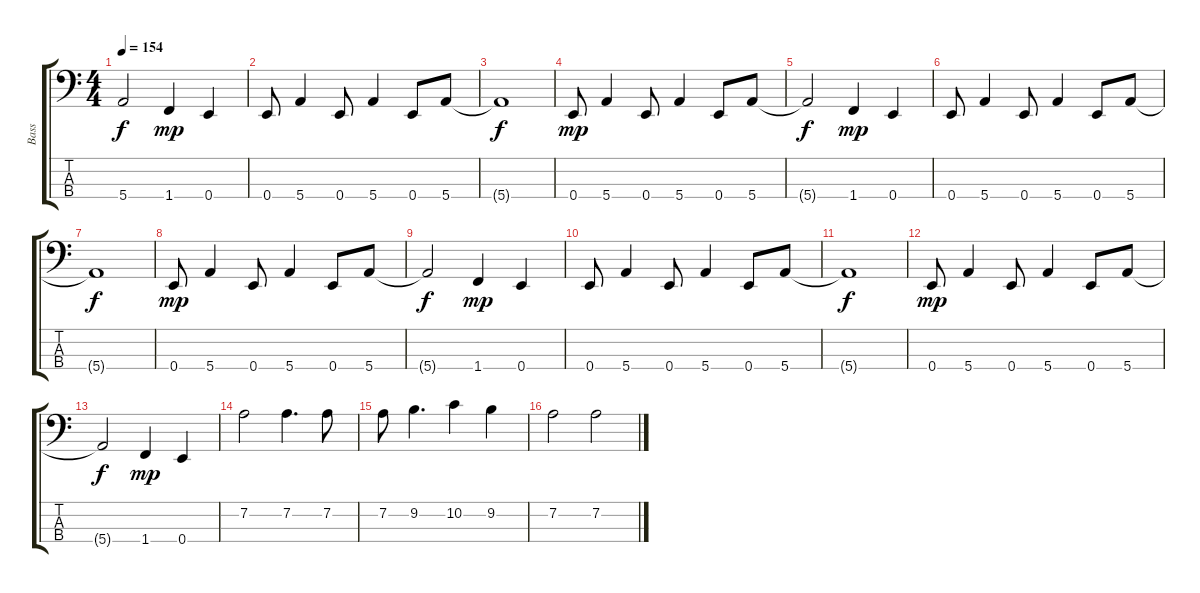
\track ("Bass" "Bass") {instrument electricbassfinger}
\staff {score tabs}
\tuning (G2 D2 A1 E1) {hide}
\ts (4 4)
\tempo 154
\clef f4
\ks c
5.4{t}.2{dy f} 1.4.4{dy mp} 0.4.4 |
0.4.8 5.4.4 0.4.8 5.4.4 0.4.8 5.4.8 |
5.4{t}.1{dy f} |
0.4.8{dy mp} 5.4.4 0.4.8 5.4.4 0.4.8 5.4.8 |
5.4{t}.2{dy f} 1.4.4{dy mp} 0.4.4 |
0.4.8 5.4.4 0.4.8 5.4.4 0.4.8 5.4.8 |
5.4{t}.1{dy f} |
0.4.8{dy mp} 5.4.4 0.4.8 5.4.4 0.4.8 5.4.8 |
5.4{t}.2{dy f} 1.4.4{dy mp} 0.4.4 |
0.4.8 5.4.4 0.4.8 5.4.4 0.4.8 5.4.8 |
5.4{t}.1{dy f} |
0.4.8{dy mp} 5.4.4 0.4.8 5.4.4 0.4.8 5.4.8 |
5.4{t}.2{dy f} 1.4.4{dy mp} 0.4.4 |
7.2.2 7.2.4{d} 7.2.8 |
7.2.8 9.2.4{d} 10.2.4 9.2.4 |
7.2.2 7.2.2
